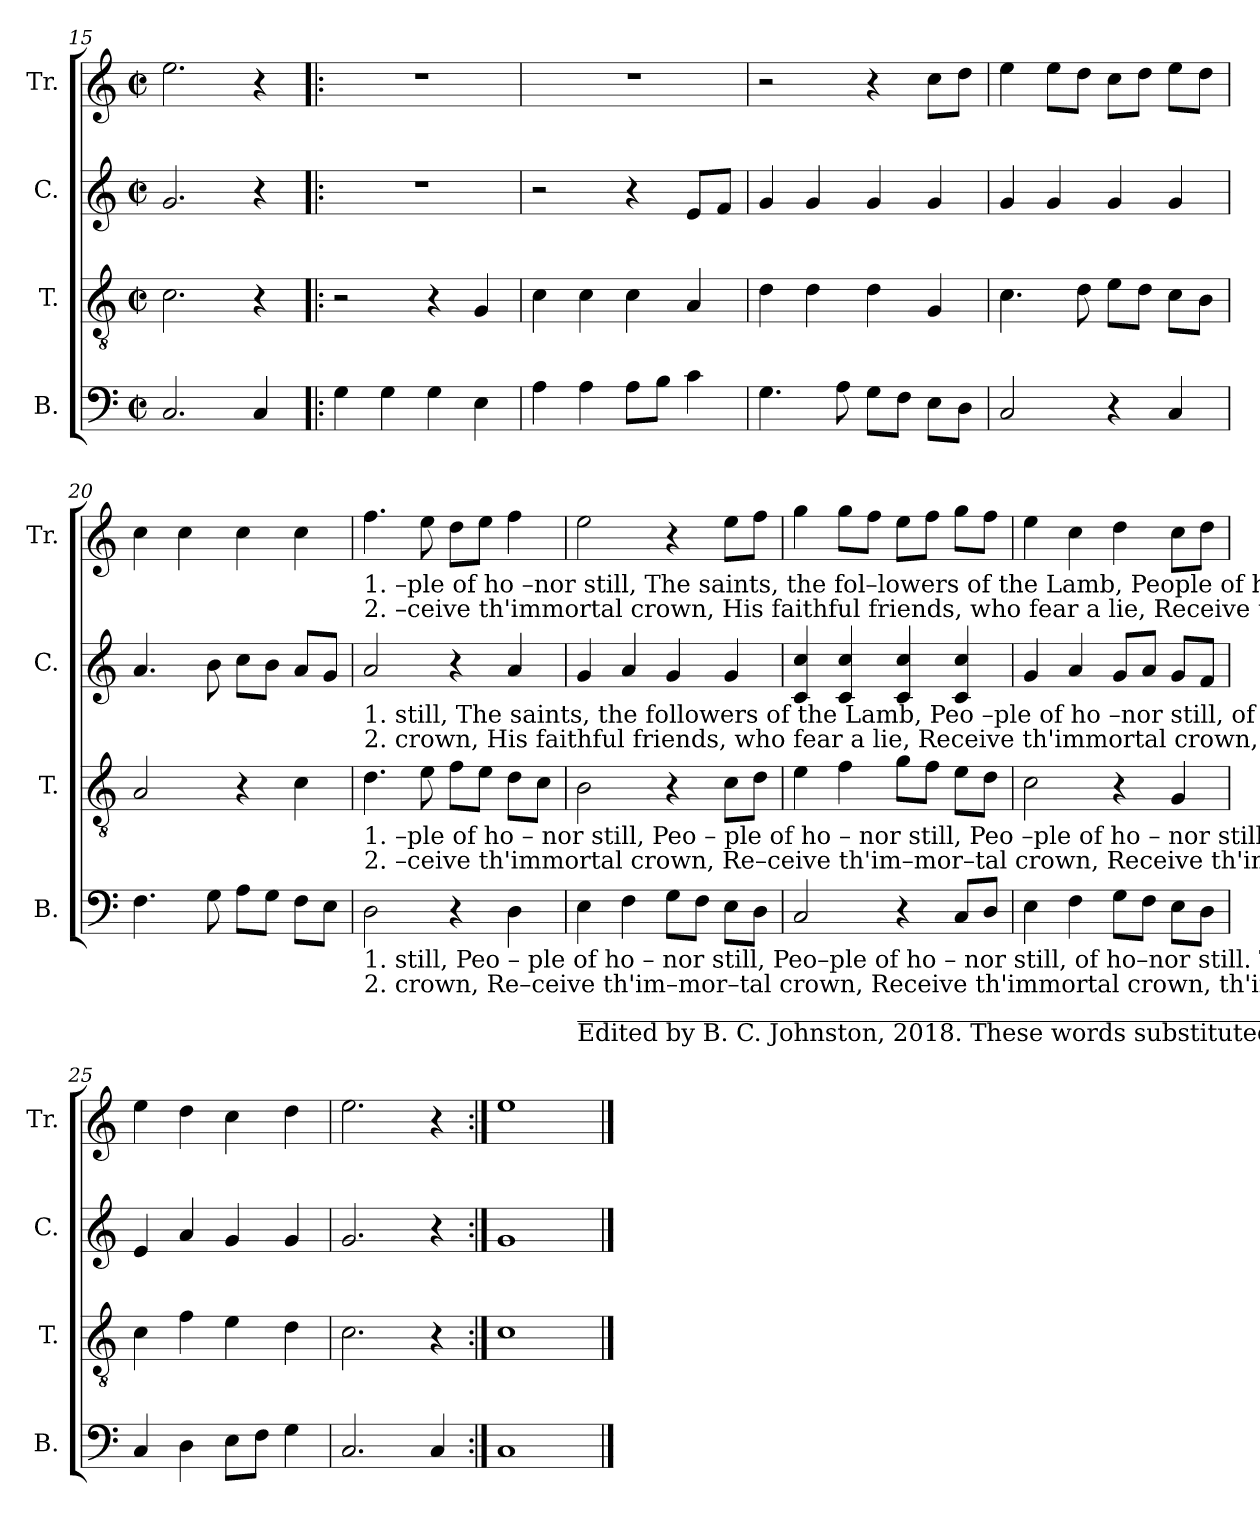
**kern	**kern	**kern	**kern
*part4	*part3	*part2	*part1
*staff4	*staff3	*staff2	*staff1
*I"B.	*I"T.	*I"C.	*I"Tr.
*I'B.	*I'T.	*I'C.	*I'Tr.
*clefF4	*clefGv2	*clefG2	*clefG2
*k[]	*k[]	*k[]	*k[]
*M2/2	*M2/2	*M2/2	*M2/2
*met(c|)	*met(c|)	*met(c|)	*met(c|)
=15	=15	=15	=15
2.C/	2.c\	2.g/	2.ee\
4C/	4r	4r	4r
=16!|:	=16!|:	=16!|:	=16!|:
4G\	2r	1r	1r
4G\	.	.	.
4G\	4r	.	.
4E\	4G/	.	.
=17	=17	=17	=17
4A\	4c\	2r	1r
4A\	4c\	.	.
8A\L	4c\	4r	.
8B\J	.	.	.
4c\	4A/	8e/L	.
.	.	8f/J	.
=18	=18	=18	=18
4.G\	4d\	4g/	2r
.	4d\	4g/	.
8A\	.	.	.
8G\L	4d\	4g/	4r
8F\J	.	.	.
8E\L	4G/	4g/	8cc\L
8D\J	.	.	8dd\J
=19	=19	=19	=19
2C/	4.c\	4g/	4ee\
.	.	4g/	8ee\L
.	8d\	.	8dd\J
4r	8e\L	4g/	8cc\L
.	8d\J	.	8dd\J
4C/	8c\L	4g/	8ee\L
.	8B\J	.	8dd\J
=20	=20	=20	=20
4.F\	2A/	4.a/	4cc\
.	.	.	4cc\
8G\	.	8b\	.
8A\L	4r	8cc\L	4cc\
8G\J	.	8b\J	.
8F\L	4c\	8a/L	4cc\
8E\J	.	8g/J	.
!!LO:LB:g=z
=21	=21	=21	=21
!	!	!	!LO:TX:b:t=1. –ple of ho –nor   still,               The   saints, the  fol–lowers of the Lamb,  People of  ho–nor still.
!	!	!	!LO:TX:b:t=2. –ceive th'immortal crown,     His   faithful  friends, who  fear  a  lie, Receive th'immortal crown.
!	!	!LO:TX:b:t=1. still,             The saints, the followers  of  the  Lamb,  Peo –ple   of  ho –nor  still,  of ho–nor still.	!
!	!	!LO:TX:b:t=2. crown,         His faithful  friends, who fear  a lie, Receive th'immortal crown, th'immortal crown.	!
!	!LO:TX:b:t=1. –ple  of  ho  – nor  still,             Peo – ple   of     ho – nor    still,               Peo –ple of  ho – nor  still.	!	!
!	!LO:TX:b:t=2. –ceive th'immortal crown,      Re–ceive  th'im–mor–tal crown,           Receive th'immortal crown.	!	!
!LO:TX:b:t=1. still,               Peo – ple of  ho – nor    still,                      Peo–ple  of   ho  – nor still, of ho–nor   still.   The	!	!	!
!LO:TX:b:t=2. crown,         Re–ceive th'im–mor–tal crown,        Receive th'immortal crown, th'immortal crown. His	!	!	!
2D\	4.d\	2a/	4.ff\
.	8e\	.	8ee\
4r	8f\L	4r	8dd\L
.	8e\J	.	8ee\J
4D\	8d\L	4a/	4ff\
.	8c\J	.	.
=22	=22	=22	=22
!LO:TX:b:t=______________________________________________________________	!	!	!
!LO:TX:b:t=Edited by B. C. Johnston, 2018.  These words substituted for original words.	!	!	!
4E\	2B\	4g/	2ee\
4F\	.	4a/	.
8G\L	4r	4g/	4r
8F\J	.	.	.
8E\L	8c\L	4g/	8ee\L
8D\J	8d\J	.	8ff\J
=23	=23	=23	=23
2C/	4e\	4c/ 4cc/	4gg\
.	4f\	4c/ 4cc/	8gg\L
.	.	.	8ff\J
4r	8g\L	4c/ 4cc/	8ee\L
.	8f\J	.	8ff\J
8C/L	8e\L	4c/ 4cc/	8gg\L
8D/J	8d\J	.	8ff\J
=24	=24	=24	=24
4E\	2c\	4g/	4ee\
4F\	.	4a/	4cc\
8G\L	4r	8g/L	4dd\
8F\J	.	8a/J	.
8E\L	4G/	8g/L	8cc\L
8D\J	.	8f/J	8dd\J
=25	=25	=25	=25
4C/	4c\	4e/	4ee\
4D\	4f\	4a/	4dd\
8E\L	4e\	4g/	4cc\
8F\J	.	.	.
4G\	4d\	4g/	4dd\
=26	=26	=26	=26
2.C/	2.c\	2.g/	2.ee\
4C/	4r	4r	4r
=27:|!	=27:|!	=27:|!	=27:|!
1C	1c	1g	1ee
==	==	==	==
*-	*-	*-	*-
